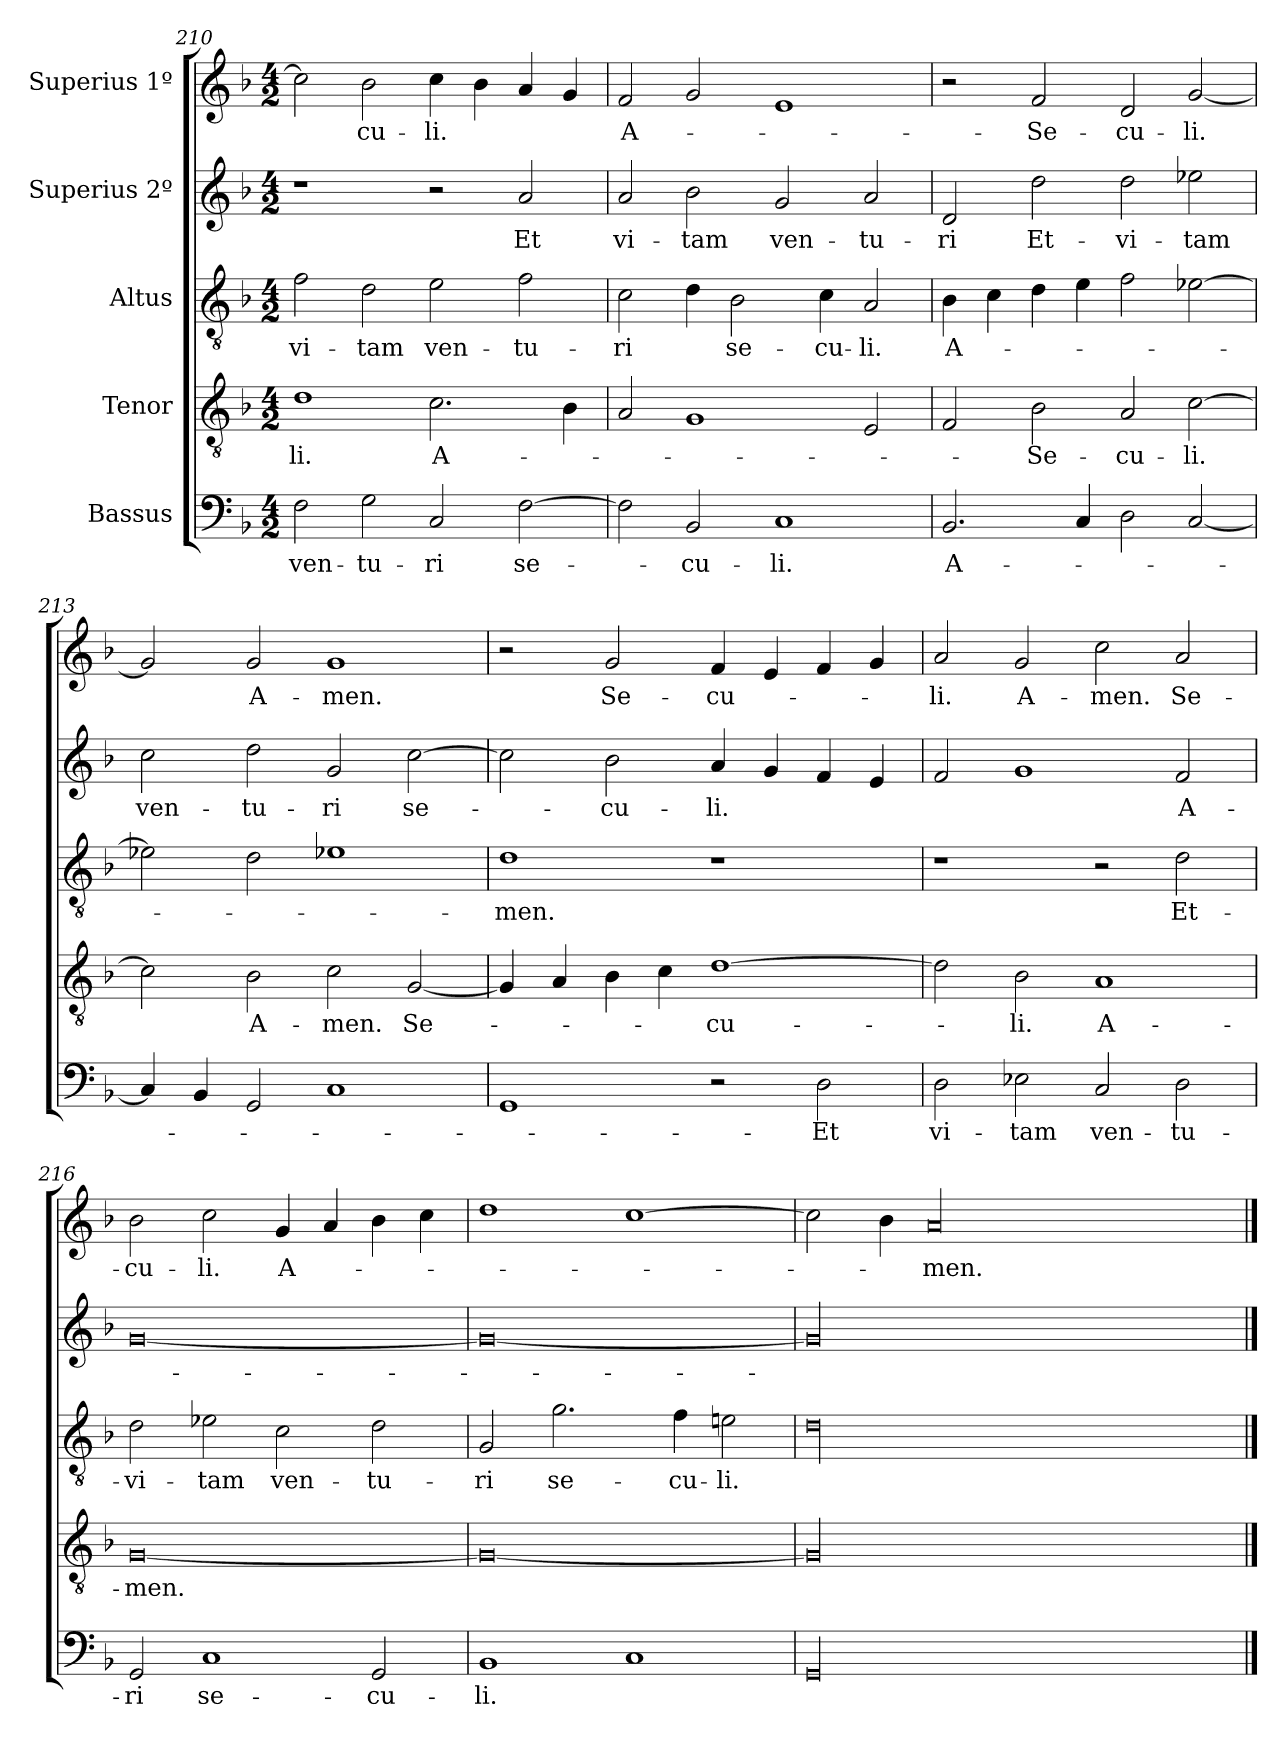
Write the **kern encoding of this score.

**kern	**text	**kern	**text	**kern	**text	**kern	**text	**kern	**text
*part5	*part5	*part4	*part4	*part3	*part3	*part2	*part2	*part1	*part1
*staff5	*staff5	*staff4	*staff4	*staff3	*staff3	*staff2	*staff2	*staff1	*staff1
*I"Bassus	*	*I"Tenor	*	*I"Altus	*	*I"Superius 2º	*	*I"Superius 1º	*
*clefF4	*	*clefGv2	*	*clefGv2	*	*clefG2	*	*clefG2	*
*k[b-]	*	*k[b-]	*	*k[b-]	*	*k[b-]	*	*k[b-]	*
*M4/2	*	*M4/2	*	*M4/2	*	*M4/2	*	*M4/2	*
=210	=210	=210	=210	=210	=210	=210	=210	=210	=210
2F\	ven-	1d\	-li.	2f\	vi-	1r	.	2cc\]	.
2G\	-tu-	.	.	2d\	-tam	.	.	2b-\	-cu-
2C/	-ri	2.c\	A-	2e\	ven-	2r	.	4cc\	-li.
.	.	.	.	.	.	.	.	4b-\	.
[2F\	se-	.	.	2f\	-tu-	2a/	-Et	4a/	.
.	.	4B-\	.	.	.	.	.	4g/	.
=211	=211	=211	=211	=211	=211	=211	=211	=211	=211
2F\]	.	2A/	.	2c\	-ri	2a/	vi-	2f/	A-
2BB-/	-cu-	1G/	.	4d\	.	2b-\	-tam	2g/	.
.	.	.	.	2B-\	se-	.	.	.	.
1C/	-li.	.	.	.	.	2g/	ven-	1e/	.
.	.	.	.	4c\	-cu-	.	.	.	.
.	.	2E/	.	2A/	-li.	2a/	-tu-	.	.
=212	=212	=212	=212	=212	=212	=212	=212	=212	=212
2.BB-/	A-	2F/	.	4B-\	A-	2d/	-ri	2r	.
.	.	.	.	4c\	.	.	.	.	.
.	.	2B-\	-Se-	4d\	.	2dd\	Et-	2f/	-Se-
4C/	.	.	.	4e\	.	.	.	.	.
2D\	.	2A/	-cu-	2f\	.	2dd\	vi-	2d/	-cu-
[2C/	.	[2c\	-li.	[2e-X\	.	2ee-X\	-tam	[2g/	-li.
=213	=213	=213	=213	=213	=213	=213	=213	=213	=213
4C/]	.	2c\]	.	2e-X\]	.	2cc\	ven-	2g/]	.
4BB-/	.	.	.	.	.	.	.	.	.
2GG/	.	2B-\	A-	2d\	.	2dd\	-tu-	2g/	A-
1C/	.	2c\	-men.	1e-X\	.	2g/	-ri	1g/	-men.
.	.	[2G/	Se-	.	.	[2cc\	se-	.	.
=214	=214	=214	=214	=214	=214	=214	=214	=214	=214
1GG/	.	4G/]	.	1d\	-men.	2cc\]	.	2r	.
.	.	4A/	.	.	.	.	.	.	.
.	.	4B-\	.	.	.	2b-\	-cu-	2g/	Se-
.	.	4c\	.	.	.	.	.	.	.
2r	.	[1d\	-cu-	1r	.	4a/	-li.	4f/	-cu-
.	.	.	.	.	.	4g/	.	4e/	.
2D\	-Et	.	.	.	.	4f/	.	4f/	.
.	.	.	.	.	.	4e/	.	4g/	.
=215	=215	=215	=215	=215	=215	=215	=215	=215	=215
2D\	vi-	2d\]	.	1r	.	2f/	.	2a/	-li.
2E-X\	-tam	2B-\	-li.	.	.	1g/	.	2g/	A-
2C/	ven-	1A/	A-	2r	.	.	.	2cc\	-men.
2D\	-tu-	.	.	2d\	Et-	2f/	A-	2a/	Se-
=216	=216	=216	=216	=216	=216	=216	=216	=216	=216
2GG/	-ri	[0G/	-men.	2d\	vi-	[0g/	.	2b-\	-cu-
1C/	se-	.	.	2e-X\	-tam	.	.	2cc\	-li.
.	.	.	.	2c\	ven-	.	.	4g/	A-
.	.	.	.	.	.	.	.	4a/	.
2GG/	-cu-	.	.	2d\	-tu-	.	.	4b-\	.
.	.	.	.	.	.	.	.	4cc\	.
=217	=217	=217	=217	=217	=217	=217	=217	=217	=217
1BB-/	-li.	0G/_	.	2G/	-ri	0g/_	.	1dd\	.
.	.	.	.	2.g\	se-	.	.	.	.
1C/	.	.	.	.	.	.	.	[1cc\	.
.	.	.	.	4f\	-cu-	.	.	.	.
.	.	.	.	2en\	-li.	.	.	.	.
=218	=218	=218	=218	=218	=218	=218	=218	=218	=218
00GG/	.	00G/]	.	00d\	.	00g/]	.	2cc\]	.
.	.	.	.	.	.	.	.	4b-\	.
.	.	.	.	.	.	.	.	00a/	-men.
2.ryy	.	2.ryy	.	2.ryy	.	2.ryy	.	.	.
==	==	==	==	==	==	==	==	==	==
*-	*-	*-	*-	*-	*-	*-	*-	*-	*-
